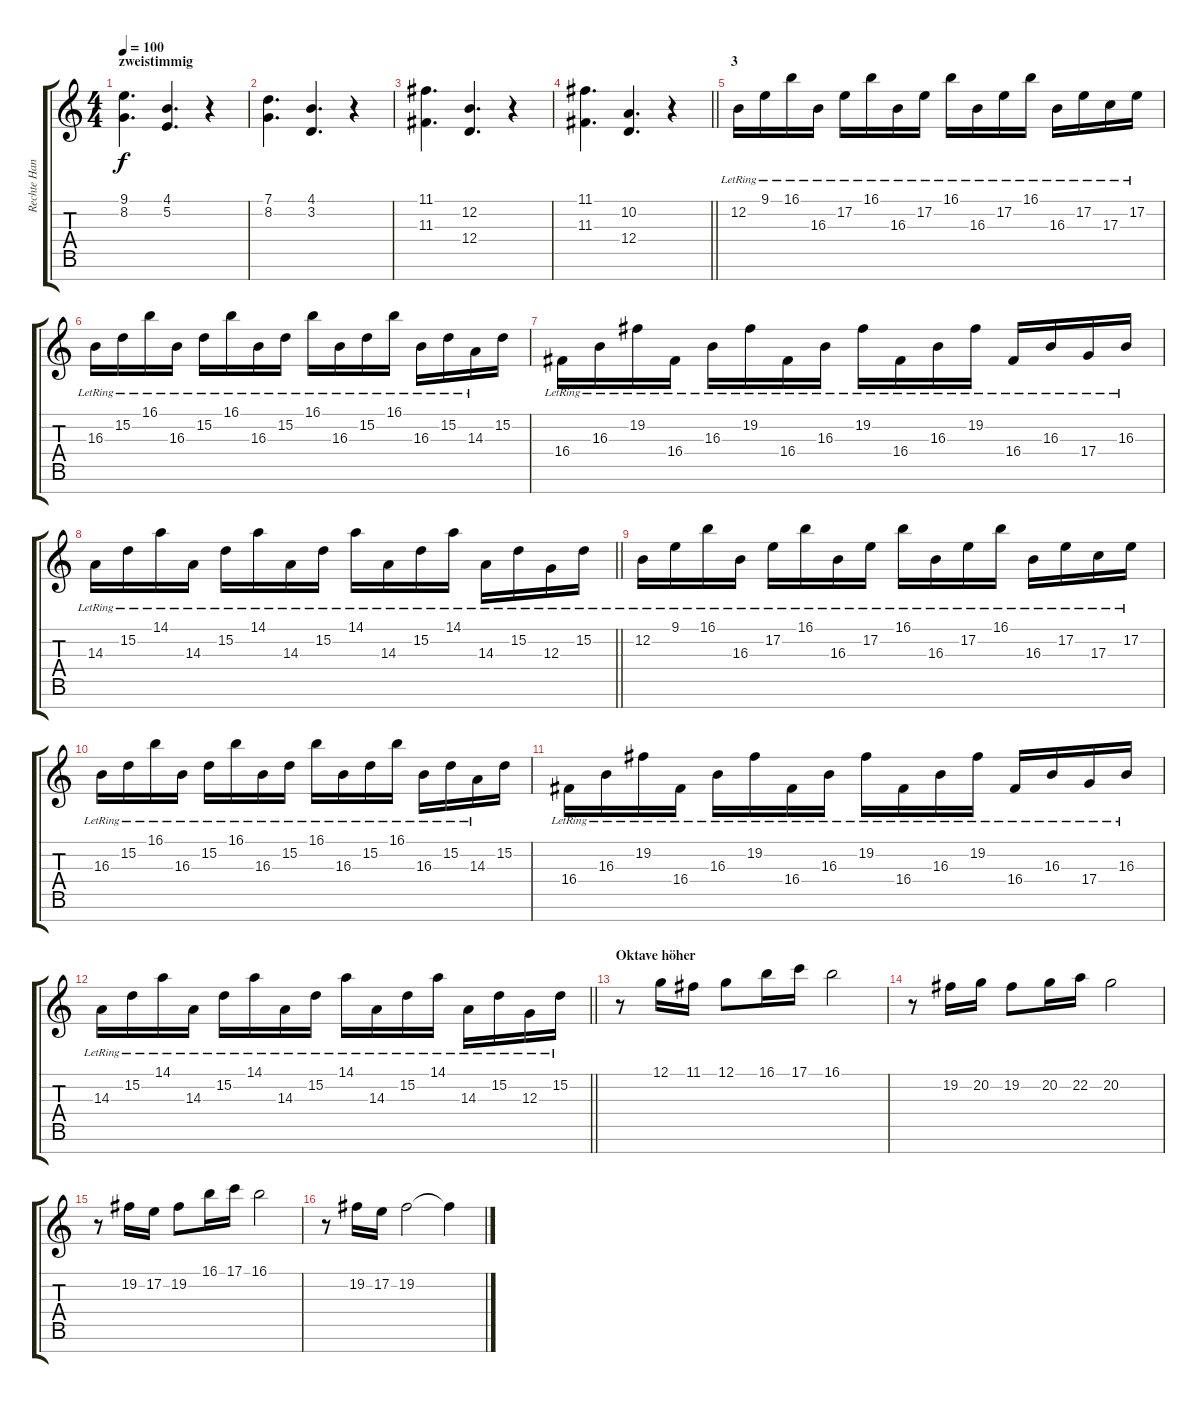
\track ("Rechte Hand" "Rechte Han") {instrument acousticgrandpiano}
\staff {score tabs}
\tuning (G4 B3 G3 D3 A2 E2 B1) {hide}
\ts (4 4)
\section ("" "zweistimmig")
\tempo 100
\clef g2
\ks c
(9.1 8.2).4{d dy f} (4.1 5.2).4{d} r.4 |
(7.1 8.2).4{d} (4.1 3.2).4{d} r.4 |
(11.1 11.3).4{d} (12.2 12.4).4{d} r.4 |
\barLineRight lightlight
(11.1 11.3).4{d} (10.2 12.4).4{d} r.4 |
\section ("" "3")
12.2{lr}.16 9.1{lr}.16 16.1{lr}.16 16.3{lr}.16 17.2{lr}.16 16.1{lr}.16 16.3{lr}.16 17.2{lr}.16 16.1{lr}.16 16.3{lr}.16 17.2{lr}.16 16.1{lr}.16 16.3{lr}.16 17.2{lr}.16 17.3{lr}.16 17.2{lr}.16 |
16.3{lr}.16 15.2{lr}.16 16.1{lr}.16 16.3{lr}.16 15.2{lr}.16 16.1{lr}.16 16.3{lr}.16 15.2{lr}.16 16.1{lr}.16 16.3{lr}.16 15.2{lr}.16 16.1{lr}.16 16.3{lr}.16 15.2{lr}.16 14.3{lr}.16 15.2.16 |
16.4{lr}.16 16.3{lr}.16 19.2{lr}.16 16.4{lr}.16 16.3{lr}.16 19.2{lr}.16 16.4{lr}.16 16.3{lr}.16 19.2{lr}.16 16.4{lr}.16 16.3{lr}.16 19.2{lr}.16 16.4{lr}.16 16.3{lr}.16 17.4{lr}.16 16.3{lr}.16 |
\barLineRight lightlight
14.3{lr}.16 15.2{lr}.16 14.1{lr}.16 14.3{lr}.16 15.2{lr}.16 14.1{lr}.16 14.3{lr}.16 15.2{lr}.16 14.1{lr}.16 14.3{lr}.16 15.2{lr}.16 14.1{lr}.16 14.3{lr}.16 15.2{lr}.16 12.3{lr}.16 15.2{lr}.16 |
12.2{lr}.16 9.1{lr}.16 16.1{lr}.16 16.3{lr}.16 17.2{lr}.16 16.1{lr}.16 16.3{lr}.16 17.2{lr}.16 16.1{lr}.16 16.3{lr}.16 17.2{lr}.16 16.1{lr}.16 16.3{lr}.16 17.2{lr}.16 17.3{lr}.16 17.2{lr}.16 |
16.3{lr}.16 15.2{lr}.16 16.1{lr}.16 16.3{lr}.16 15.2{lr}.16 16.1{lr}.16 16.3{lr}.16 15.2{lr}.16 16.1{lr}.16 16.3{lr}.16 15.2{lr}.16 16.1{lr}.16 16.3{lr}.16 15.2{lr}.16 14.3{lr}.16 15.2.16 |
16.4{lr}.16 16.3{lr}.16 19.2{lr}.16 16.4{lr}.16 16.3{lr}.16 19.2{lr}.16 16.4{lr}.16 16.3{lr}.16 19.2{lr}.16 16.4{lr}.16 16.3{lr}.16 19.2{lr}.16 16.4{lr}.16 16.3{lr}.16 17.4{lr}.16 16.3{lr}.16 |
\barLineRight lightlight
14.3{lr}.16 15.2{lr}.16 14.1{lr}.16 14.3{lr}.16 15.2{lr}.16 14.1{lr}.16 14.3{lr}.16 15.2{lr}.16 14.1{lr}.16 14.3{lr}.16 15.2{lr}.16 14.1{lr}.16 14.3{lr}.16 15.2{lr}.16 12.3{lr}.16 15.2{lr}.16 |
\section ("" "Oktave höher")
r.8 12.1.16 11.1.16 12.1.8 16.1.16 17.1.16 16.1.2 |
r.8 19.2.16 20.2.16 19.2.8 20.2.16 22.2.16 20.2.2 |
r.8 19.2.16 17.2.16 19.2.8 16.1.16 17.1.16 16.1.2 |
r.8 19.2.16 17.2.16 19.2.2 19.2{t}.4
